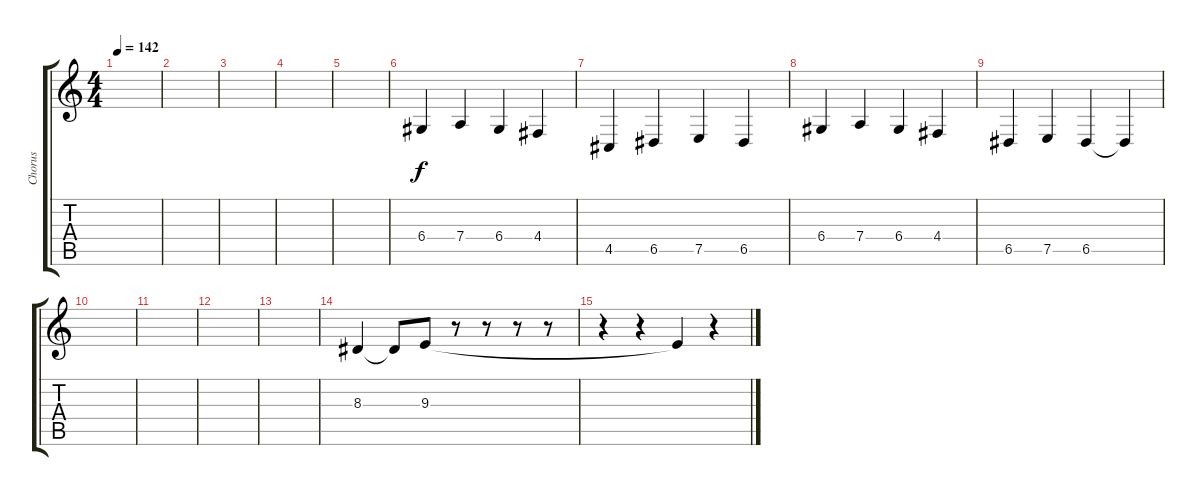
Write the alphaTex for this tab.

\track ("Chorus" "Chorus") {instrument choiraahs}
\staff {score tabs}
\tuning (E4 B3 G3 D3 A2 E2) {hide}
\ts (4 4)
\tempo 142
\clef g2
\ks c
|
|
|
|
|
6.4.4 7.4.4 6.4.4 4.4.4 |
4.5.4 6.5.4 7.5.4 6.5.4 |
6.4.4 7.4.4 6.4.4 4.4.4 |
6.5.4 7.5.4 6.5.4 6.5{t}.4 |
|
|
|
|
8.3.4 8.3{t}.8 9.3.8 r.8 r.8 r.8 r.8 |
r.4 r.4 9.3{t}.4 r.4
